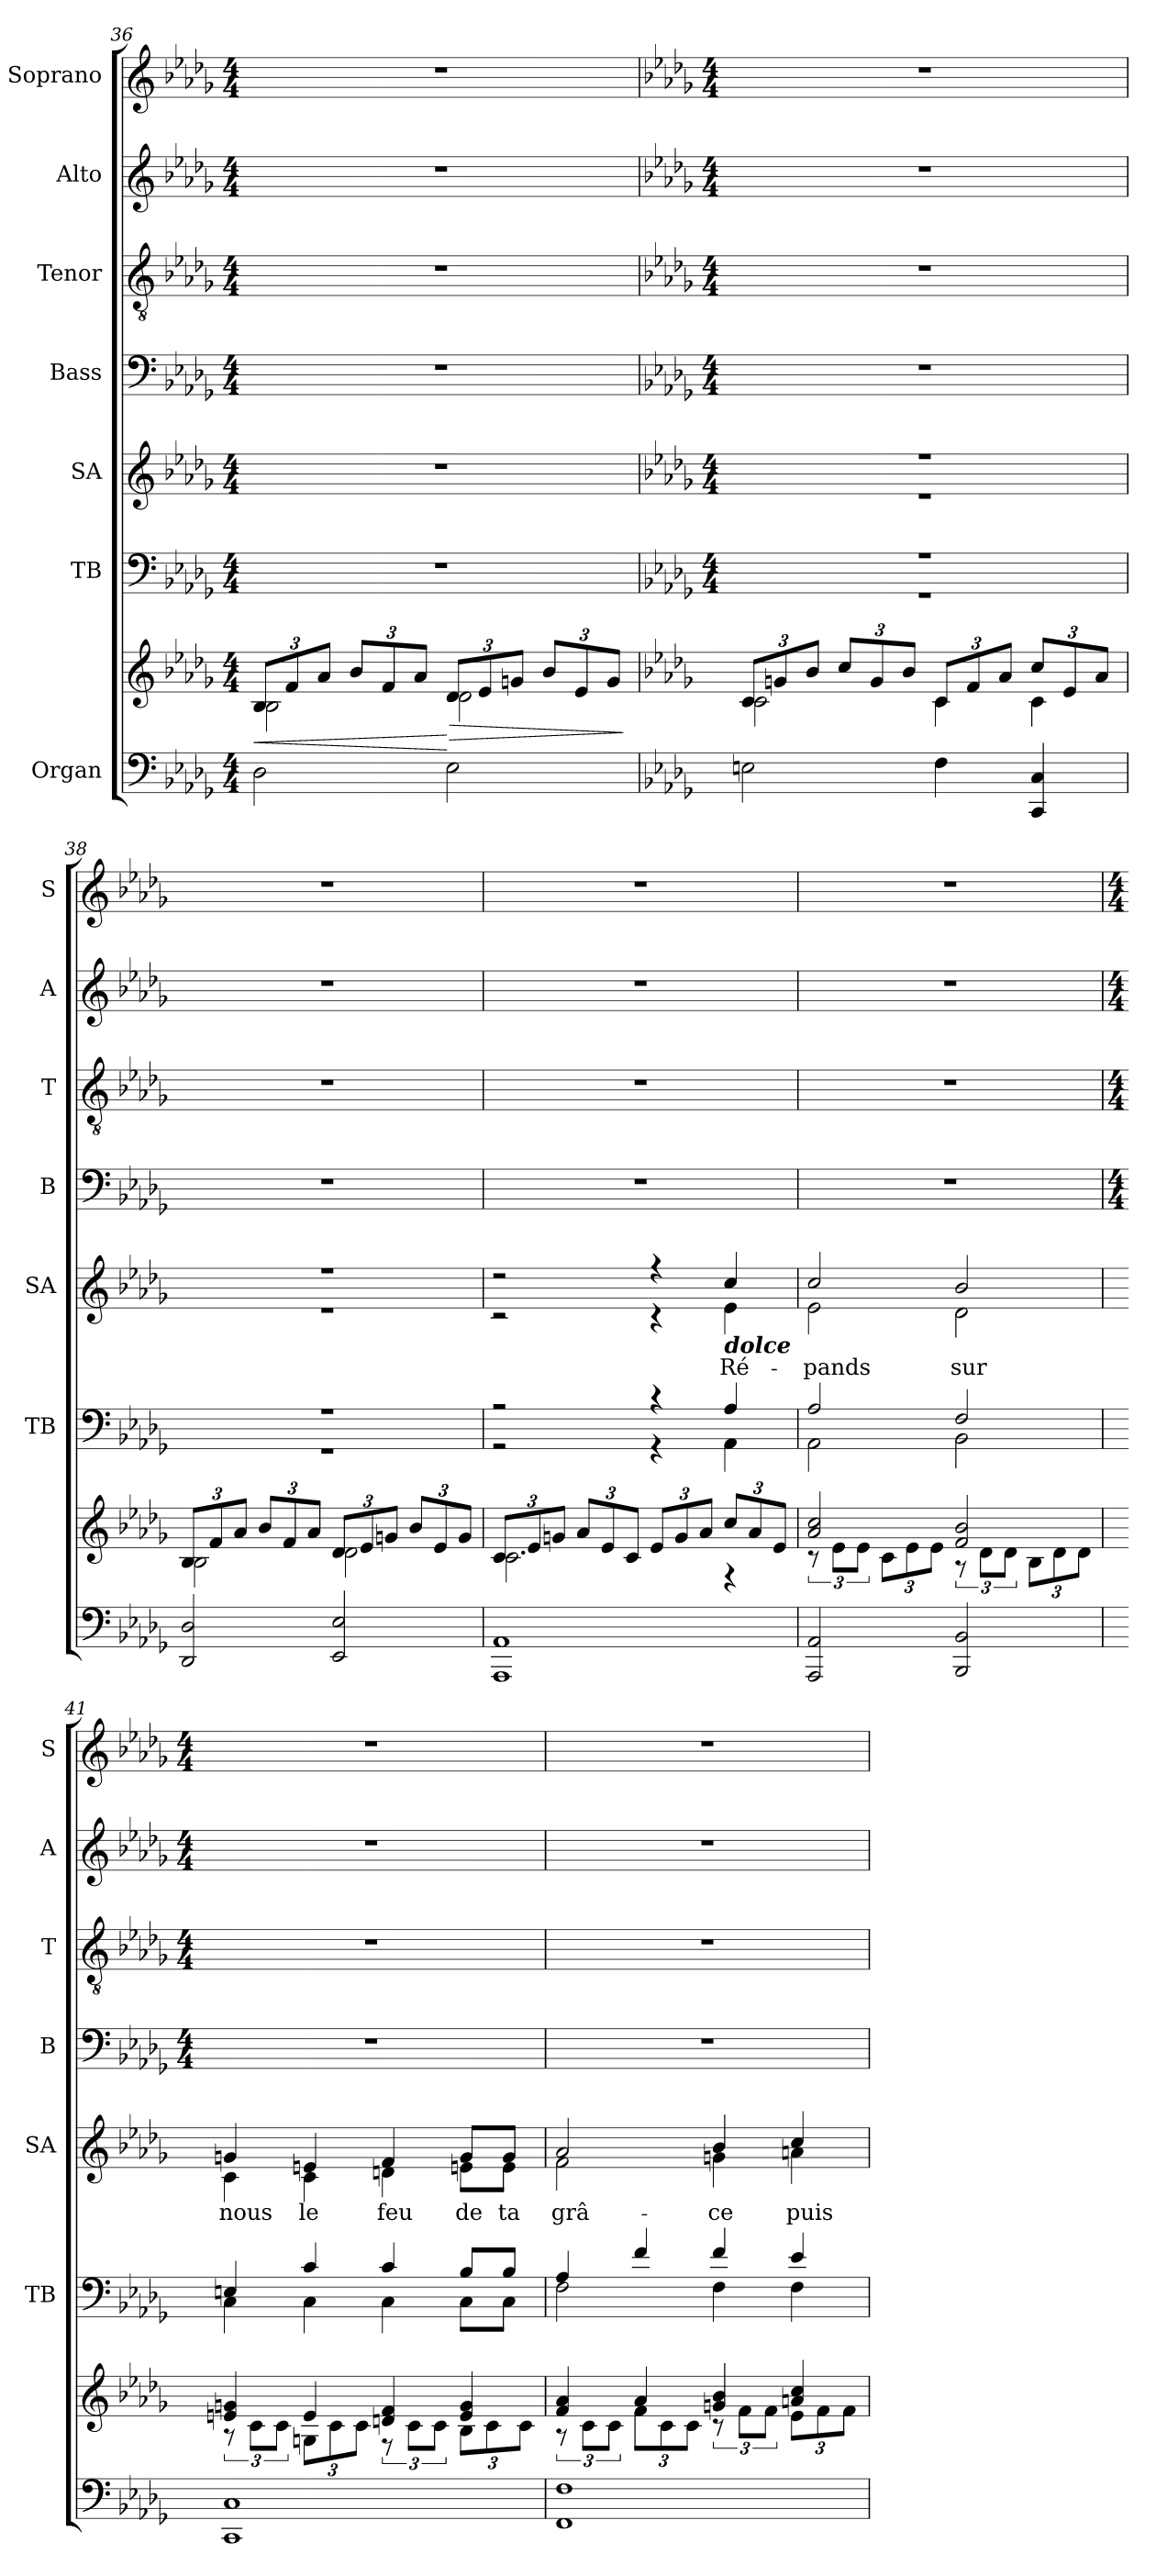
**kern	**kern	**dynam	**kern	**kern	**text	**kern	**kern	**kern	**kern
*part7	*part7	*part7	*part6	*part5	*part5	*part4	*part3	*part2	*part1
*staff8	*staff7	*staff7/8	*staff6	*staff5	*staff5	*staff4	*staff3	*staff2	*staff1
*I"Organ	*	*	*I"TB	*I"SA	*	*I"Bass	*I"Tenor	*I"Alto	*I"Soprano
*	*	*	*I'TB	*I'SA	*	*I'B	*I'T	*I'A	*I'S
*clefF4	*clefG2	*	*clefF4	*clefG2	*	*clefF4	*clefGv2	*clefG2	*clefG2
*k[b-e-a-d-g-]	*k[b-e-a-d-g-]	*	*k[b-e-a-d-g-]	*k[b-e-a-d-g-]	*	*k[b-e-a-d-g-]	*k[b-e-a-d-g-]	*k[b-e-a-d-g-]	*k[b-e-a-d-g-]
*D-:	*D-:	*	*D-:	*D-:	*	*D-:	*D-:	*D-:	*D-:
*M4/4	*M4/4	*	*M4/4	*M4/4	*	*M4/4	*M4/4	*M4/4	*M4/4
=36	=36	=36	=36	=36	=36	=36	=36	=36	=36
!	!	!LO:HP:b	!	!	!	!	!	!	!
*	*^	*	*	*	*	*	*	*	*
2D-	12B-/L	2B-\	<	1r	1r	.	1r	1r	1r	1r
.	12f/	.	.	.	.	.	.	.	.	.
.	12a-/J	.	.	.	.	.	.	.	.	.
.	12b-/L	.	.	.	.	.	.	.	.	.
.	12f/	.	.	.	.	.	.	.	.	.
.	12a-/J	.	.	.	.	.	.	.	.	.
!	!	!	!LO:HP:n=1:b	!	!	!	!	!	!	!
2E-	12d-/L	2d-\	[ >	.	.	.	.	.	.	.
.	12e-/	.	.	.	.	.	.	.	.	.
.	12gn/J	.	.	.	.	.	.	.	.	.
.	12b-/L	.	.	.	.	.	.	.	.	.
.	12e-/	.	.	.	.	.	.	.	.	.
.	12g/J	.	.	.	.	.	.	.	.	.
*	*v	*v	*	*	*	*	*	*	*	*
.	.	]	.	.	.	.	.	.	.
!!LO:LB:g=z
=37	=37	=37	=37	=37	=37	=37	=37	=37	=37
*	*	*	*k[b-e-a-d-g-]	*k[b-e-a-d-g-]	*	*	*	*	*
*	*	*	*D-:	*D-:	*	*	*	*	*
*	*	*	*M4/4	*M4/4	*	*M4/4	*M4/4	*M4/4	*M4/4
*	*^	*	*^	*^	*	*	*	*	*
2En	12c/L	2c\	.	1r	1r	1r	1r	.	1r	1r	1r	1r
.	12gn/	.	.	.	.	.	.	.	.	.	.	.
.	12b-/J	.	.	.	.	.	.	.	.	.	.	.
.	12cc/L	.	.	.	.	.	.	.	.	.	.	.
.	12g/	.	.	.	.	.	.	.	.	.	.	.
.	12b-/J	.	.	.	.	.	.	.	.	.	.	.
4F	12c/L	4c\	.	.	.	.	.	.	.	.	.	.
.	12f/	.	.	.	.	.	.	.	.	.	.	.
.	12a-/J	.	.	.	.	.	.	.	.	.	.	.
4CC 4C	12cc/L	4c\	.	.	.	.	.	.	.	.	.	.
.	12e-/	.	.	.	.	.	.	.	.	.	.	.
.	12a-/J	.	.	.	.	.	.	.	.	.	.	.
=38	=38	=38	=38	=38	=38	=38	=38	=38	=38	=38	=38	=38
2DD- 2D-	12B-/L	2B-\	.	1r	1r	1r	1r	.	1r	1r	1r	1r
.	12f/	.	.	.	.	.	.	.	.	.	.	.
.	12a-/J	.	.	.	.	.	.	.	.	.	.	.
.	12b-/L	.	.	.	.	.	.	.	.	.	.	.
.	12f/	.	.	.	.	.	.	.	.	.	.	.
.	12a-/J	.	.	.	.	.	.	.	.	.	.	.
2EE- 2E-	12d-/L	2d-\	.	.	.	.	.	.	.	.	.	.
.	12e-/	.	.	.	.	.	.	.	.	.	.	.
.	12gn/J	.	.	.	.	.	.	.	.	.	.	.
.	12b-/L	.	.	.	.	.	.	.	.	.	.	.
.	12e-/	.	.	.	.	.	.	.	.	.	.	.
.	12g/J	.	.	.	.	.	.	.	.	.	.	.
=39	=39	=39	=39	=39	=39	=39	=39	=39	=39	=39	=39	=39
1AAA- 1AA-	12c/L	2.c\	.	2r	2r	2r	2r	.	1r	1r	1r	1r
.	12e-/	.	.	.	.	.	.	.	.	.	.	.
.	12gn/J	.	.	.	.	.	.	.	.	.	.	.
.	12a-/L	.	.	.	.	.	.	.	.	.	.	.
.	12e-/	.	.	.	.	.	.	.	.	.	.	.
.	12c/J	.	.	.	.	.	.	.	.	.	.	.
.	12e-/L	.	.	4r	4r	4r	4r	.	.	.	.	.
.	12g/	.	.	.	.	.	.	.	.	.	.	.
.	12a-/J	.	.	.	.	.	.	.	.	.	.	.
!	!	!	!	!	!	!LO:TX:b:Bi:t=dolce	!	!	!	!	!	!
!	!	!	!	!	!	!	!	!LO:LY:b	!	!	!	!
.	12cc/L	4r	.	4A-/	4AA-\	4cc/	4e-\	Ré-	.	.	.	.
.	12a-/	.	.	.	.	.	.	.	.	.	.	.
.	12e-/J	.	.	.	.	.	.	.	.	.	.	.
=40	=40	=40	=40	=40	=40	=40	=40	=40	=40	=40	=40	=40
!	!	!	!	!	!	!	!	!LO:LY:b	!	!	!	!
2AAA- 2AA-	2a-/ 2cc/	12r	.	2A-/	2AA-\	2cc/	2e-\	-pands	1r	1r	1r	1r
.	.	12e-\L	.	.	.	.	.	.	.	.	.	.
.	.	12e-\J	.	.	.	.	.	.	.	.	.	.
.	.	12c\L	.	.	.	.	.	.	.	.	.	.
.	.	12e-\	.	.	.	.	.	.	.	.	.	.
.	.	12e-\J	.	.	.	.	.	.	.	.	.	.
!	!	!	!	!	!	!	!	!LO:LY:b	!	!	!	!
2BBB- 2BB-	2f/ 2b-/	12r	.	2F/	2BB-\	2b-/	2d-\	sur	.	.	.	.
.	.	12d-\L	.	.	.	.	.	.	.	.	.	.
.	.	12d-\J	.	.	.	.	.	.	.	.	.	.
.	.	12B-\L	.	.	.	.	.	.	.	.	.	.
.	.	12d-\	.	.	.	.	.	.	.	.	.	.
.	.	12d-\J	.	.	.	.	.	.	.	.	.	.
!!LO:LB:g=z
=41	=41	=41	=41	=41	=41	=41	=41	=41	=41	=41	=41	=41
*	*	*	*	*	*	*	*	*	*M4/4	*M4/4	*M4/4	*M4/4
!	!	!	!	!	!	!	!	!LO:LY:b	!	!	!	!
1CC 1C	4en/ 4gn/	12r	.	4En/	4C\	4gn/	4c\	nous	1r	1r	1r	1r
.	.	12c\L	.	.	.	.	.	.	.	.	.	.
.	.	12c\J	.	.	.	.	.	.	.	.	.	.
!	!	!	!	!	!	!	!	!LO:LY:b	!	!	!	!
.	4e/	12Gn\L	.	4c/	4C\	4en/	4c\	le	.	.	.	.
.	.	12c\	.	.	.	.	.	.	.	.	.	.
.	.	12c\J	.	.	.	.	.	.	.	.	.	.
!	!	!	!	!	!	!	!	!LO:LY:b	!	!	!	!
.	4dn/ 4f/	12r	.	4c/	4C\	4f/	4dn\	feu	.	.	.	.
.	.	12c\L	.	.	.	.	.	.	.	.	.	.
.	.	12c\J	.	.	.	.	.	.	.	.	.	.
!	!	!	!	!	!	!	!	!LO:LY:b	!	!	!	!
.	4e/ 4g/	12B-\L	.	8B-/L	8C\L	8g/L	8en\L	de	.	.	.	.
.	.	12c\	.	.	.	.	.	.	.	.	.	.
!	!	!	!	!	!	!	!	!LO:LY:b	!	!	!	!
.	.	.	.	8B-/J	8C\J	8g/J	8e\J	ta	.	.	.	.
.	.	12c\J	.	.	.	.	.	.	.	.	.	.
=42	=42	=42	=42	=42	=42	=42	=42	=42	=42	=42	=42	=42
!	!	!	!	!	!	!	!	!LO:LY:b	!	!	!	!
1FF 1F	4f/ 4a-/	12r	.	4A-/	2F\	2a-/	2f\	grâ-	1r	1r	1r	1r
.	.	12c\L	.	.	.	.	.	.	.	.	.	.
.	.	12c\J	.	.	.	.	.	.	.	.	.	.
.	4a-/	12f\L	.	4f/	.	.	.	.	.	.	.	.
.	.	12c\	.	.	.	.	.	.	.	.	.	.
.	.	12c\J	.	.	.	.	.	.	.	.	.	.
!	!	!	!	!	!	!	!	!LO:LY:b	!	!	!	!
.	4gn/ 4b-/	12r	.	4f/	4F\	4b-/	4gn\	-ce	.	.	.	.
.	.	12f\L	.	.	.	.	.	.	.	.	.	.
.	.	12f\J	.	.	.	.	.	.	.	.	.	.
!	!	!	!	!	!	!	!	!LO:LY:b	!	!	!	!
.	4an/ 4cc/	12e-\L	.	4e-/	4F\	4cc/	4an\	puis-	.	.	.	.
.	.	12f\	.	.	.	.	.	.	.	.	.	.
.	.	12f\J	.	.	.	.	.	.	.	.	.	.
*	*v	*v	*	*	*	*v	*v	*	*	*	*	*
*	*	*	*v	*v	*	*	*	*	*	*
=	=	=	=	=	=	=	=	=	=
*-	*-	*-	*-	*-	*-	*-	*-	*-	*-
